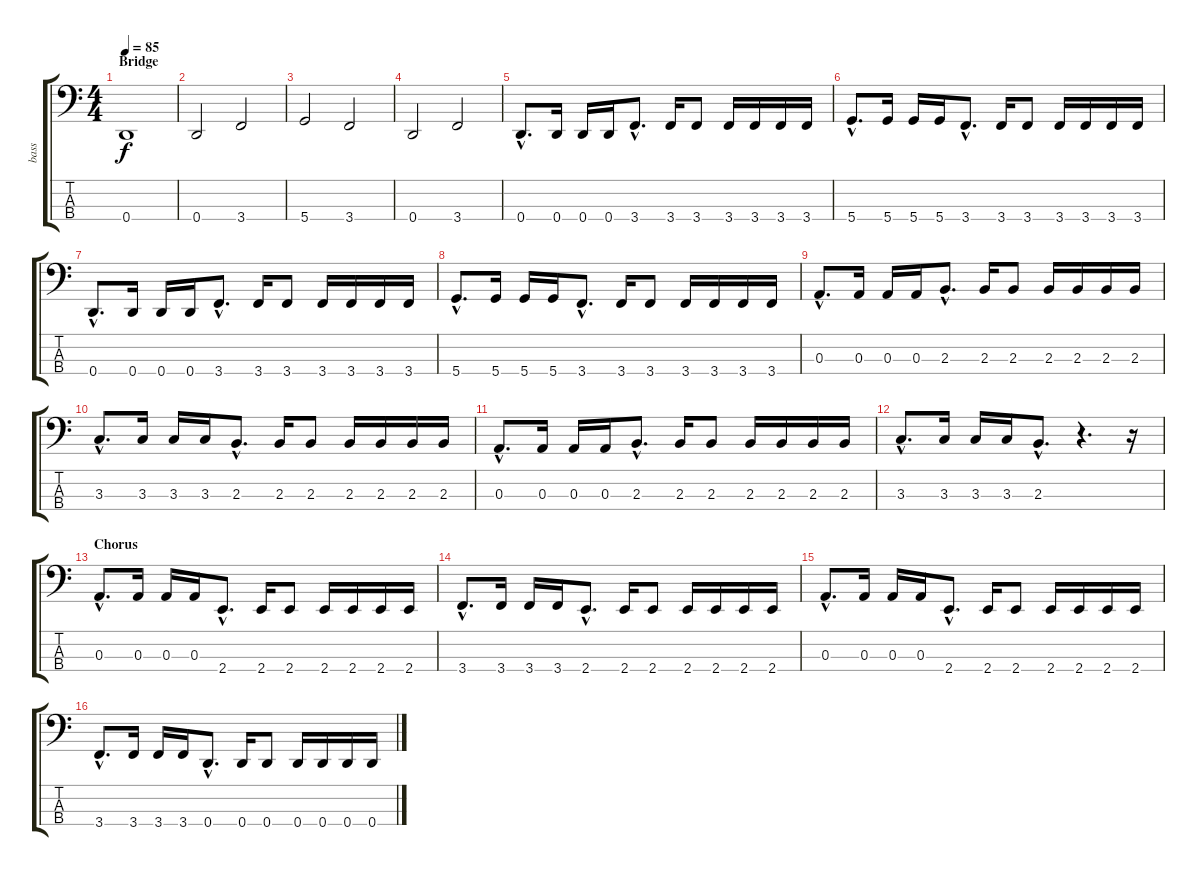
\track ("bass" "bass") {instrument electricbasspick}
\staff {score tabs}
\tuning (G2 D2 A1 D1) {hide}
\ts (4 4)
\section ("" "Bridge")
\tempo 85
\clef f4
\ks c
0.4.1{dy f} |
0.4.2 3.4.2 |
5.4.2 3.4.2 |
0.4.2 3.4.2 |
0.4{hac}.8{d} 0.4.16 0.4.16 0.4.16 3.4{hac}.8{d} 3.4.16 3.4.8 3.4.16 3.4.16 3.4.16 3.4.16 |
5.4{hac}.8{d} 5.4.16 5.4.16 5.4.16 3.4{hac}.8{d} 3.4.16 3.4.8 3.4.16 3.4.16 3.4.16 3.4.16 |
0.4{hac}.8{d} 0.4.16 0.4.16 0.4.16 3.4{hac}.8{d} 3.4.16 3.4.8 3.4.16 3.4.16 3.4.16 3.4.16 |
5.4{hac}.8{d} 5.4.16 5.4.16 5.4.16 3.4{hac}.8{d} 3.4.16 3.4.8 3.4.16 3.4.16 3.4.16 3.4.16 |
0.3{hac}.8{d} 0.3.16 0.3.16 0.3.16 2.3{hac}.8{d} 2.3.16 2.3.8 2.3.16 2.3.16 2.3.16 2.3.16 |
3.3{hac}.8{d} 3.3.16 3.3.16 3.3.16 2.3{hac}.8{d} 2.3.16 2.3.8 2.3.16 2.3.16 2.3.16 2.3.16 |
0.3{hac}.8{d} 0.3.16 0.3.16 0.3.16 2.3{hac}.8{d} 2.3.16 2.3.8 2.3.16 2.3.16 2.3.16 2.3.16 |
3.3{hac}.8{d} 3.3.16 3.3.16 3.3.16 2.3{hac}.8{d} r.4{d} r.16 |
\section ("" "Chorus")
0.3{hac}.8{d} 0.3.16 0.3.16 0.3.16 2.4{hac}.8{d} 2.4.16 2.4.8 2.4.16 2.4.16 2.4.16 2.4.16 |
3.4{hac}.8{d} 3.4.16 3.4.16 3.4.16 2.4{hac}.8{d} 2.4.16 2.4.8 2.4.16 2.4.16 2.4.16 2.4.16 |
0.3{hac}.8{d} 0.3.16 0.3.16 0.3.16 2.4{hac}.8{d} 2.4.16 2.4.8 2.4.16 2.4.16 2.4.16 2.4.16 |
3.4{hac}.8{d} 3.4.16 3.4.16 3.4.16 0.4{hac}.8{d} 0.4.16 0.4.8 0.4.16 0.4.16 0.4.16 0.4.16
